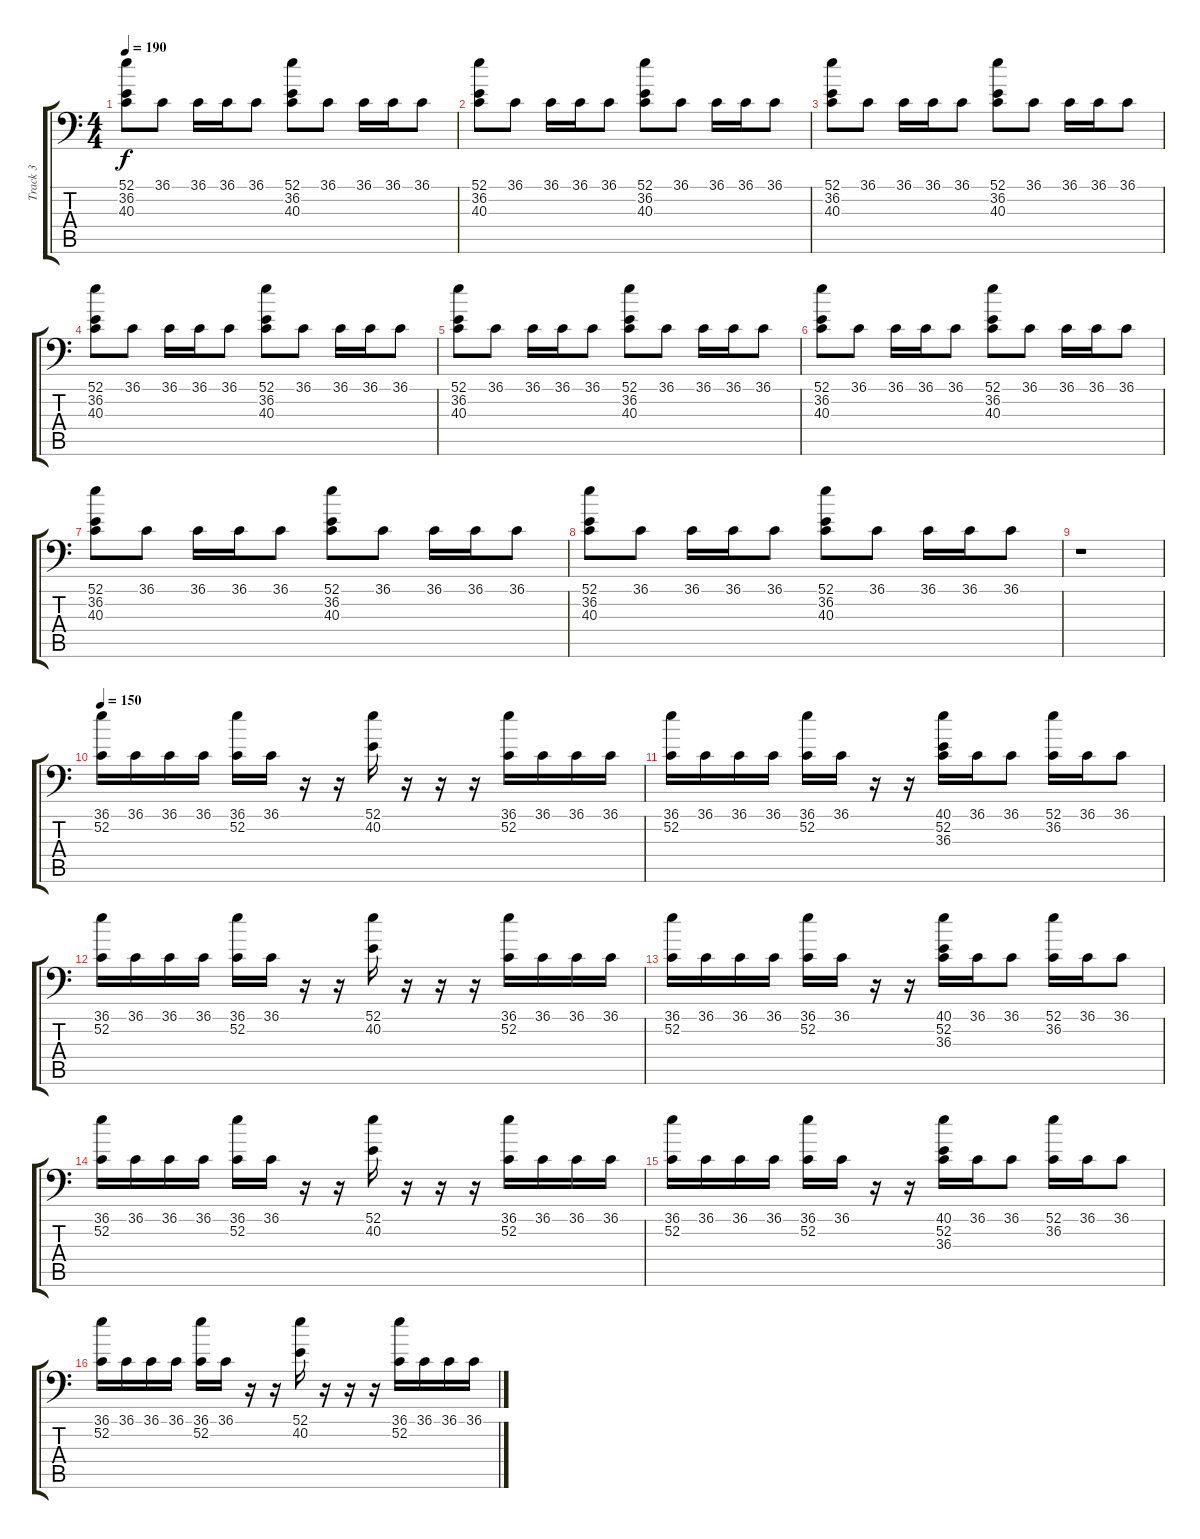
\track ("Track 3" "Track 3") {instrument acousticgrandpiano}
\staff {score tabs}
\tuning (C-1 C-1 C-1 C-1 C-1 C-1) {hide}
\ts (4 4)
\tempo 190
\clef f4
\ks c
(52.1 36.2 40.3).8{dy f} 36.1.8 36.1.16 36.1.16 36.1.8 (52.1 36.2 40.3).8 36.1.8 36.1.16 36.1.16 36.1.8 |
(52.1 36.2 40.3).8 36.1.8 36.1.16 36.1.16 36.1.8 (52.1 36.2 40.3).8 36.1.8 36.1.16 36.1.16 36.1.8 |
(52.1 36.2 40.3).8 36.1.8 36.1.16 36.1.16 36.1.8 (52.1 36.2 40.3).8 36.1.8 36.1.16 36.1.16 36.1.8 |
(52.1 36.2 40.3).8 36.1.8 36.1.16 36.1.16 36.1.8 (52.1 36.2 40.3).8 36.1.8 36.1.16 36.1.16 36.1.8 |
(52.1 36.2 40.3).8 36.1.8 36.1.16 36.1.16 36.1.8 (52.1 36.2 40.3).8 36.1.8 36.1.16 36.1.16 36.1.8 |
(52.1 36.2 40.3).8 36.1.8 36.1.16 36.1.16 36.1.8 (52.1 36.2 40.3).8 36.1.8 36.1.16 36.1.16 36.1.8 |
(52.1 36.2 40.3).8 36.1.8 36.1.16 36.1.16 36.1.8 (52.1 36.2 40.3).8 36.1.8 36.1.16 36.1.16 36.1.8 |
(52.1 36.2 40.3).8 36.1.8 36.1.16 36.1.16 36.1.8 (52.1 36.2 40.3).8 36.1.8 36.1.16 36.1.16 36.1.8 |
r.1 |
\tempo 150
(36.1 52.2).16 36.1.16 36.1.16 36.1.16 (36.1 52.2).16 36.1.16 r.16 r.16 (52.1 40.2).16 r.16 r.16 r.16 (36.1 52.2).16 36.1.16 36.1.16 36.1.16 |
(36.1 52.2).16 36.1.16 36.1.16 36.1.16 (36.1 52.2).16 36.1.16 r.16 r.16 (40.1 52.2 36.3).16 36.1.16 36.1.8 (52.1 36.2).16 36.1.16 36.1.8 |
(36.1 52.2).16 36.1.16 36.1.16 36.1.16 (36.1 52.2).16 36.1.16 r.16 r.16 (52.1 40.2).16 r.16 r.16 r.16 (36.1 52.2).16 36.1.16 36.1.16 36.1.16 |
(36.1 52.2).16 36.1.16 36.1.16 36.1.16 (36.1 52.2).16 36.1.16 r.16 r.16 (40.1 52.2 36.3).16 36.1.16 36.1.8 (52.1 36.2).16 36.1.16 36.1.8 |
(36.1 52.2).16 36.1.16 36.1.16 36.1.16 (36.1 52.2).16 36.1.16 r.16 r.16 (52.1 40.2).16 r.16 r.16 r.16 (36.1 52.2).16 36.1.16 36.1.16 36.1.16 |
(36.1 52.2).16 36.1.16 36.1.16 36.1.16 (36.1 52.2).16 36.1.16 r.16 r.16 (40.1 52.2 36.3).16 36.1.16 36.1.8 (52.1 36.2).16 36.1.16 36.1.8 |
(36.1 52.2).16 36.1.16 36.1.16 36.1.16 (36.1 52.2).16 36.1.16 r.16 r.16 (52.1 40.2).16 r.16 r.16 r.16 (36.1 52.2).16 36.1.16 36.1.16 36.1.16
